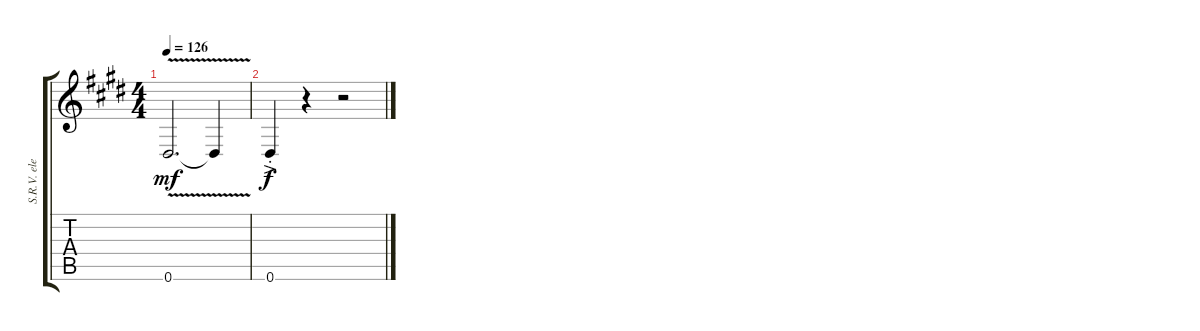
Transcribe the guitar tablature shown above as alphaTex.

\track ("S.R.V. electric w/dist" "S.R.V. ele") {instrument distortionguitar}
\staff {score tabs}
\tuning (Eb4 Bb3 Gb3 Db3 Ab2 Eb2) {hide}
\ts (4 4)
\tempo 126
\clef g2
\ks c#minor
0.6{v t}.2{d dy mf} 0.6{t}.4 |
0.6{ac st}.4{dy f} r.4 r.2
